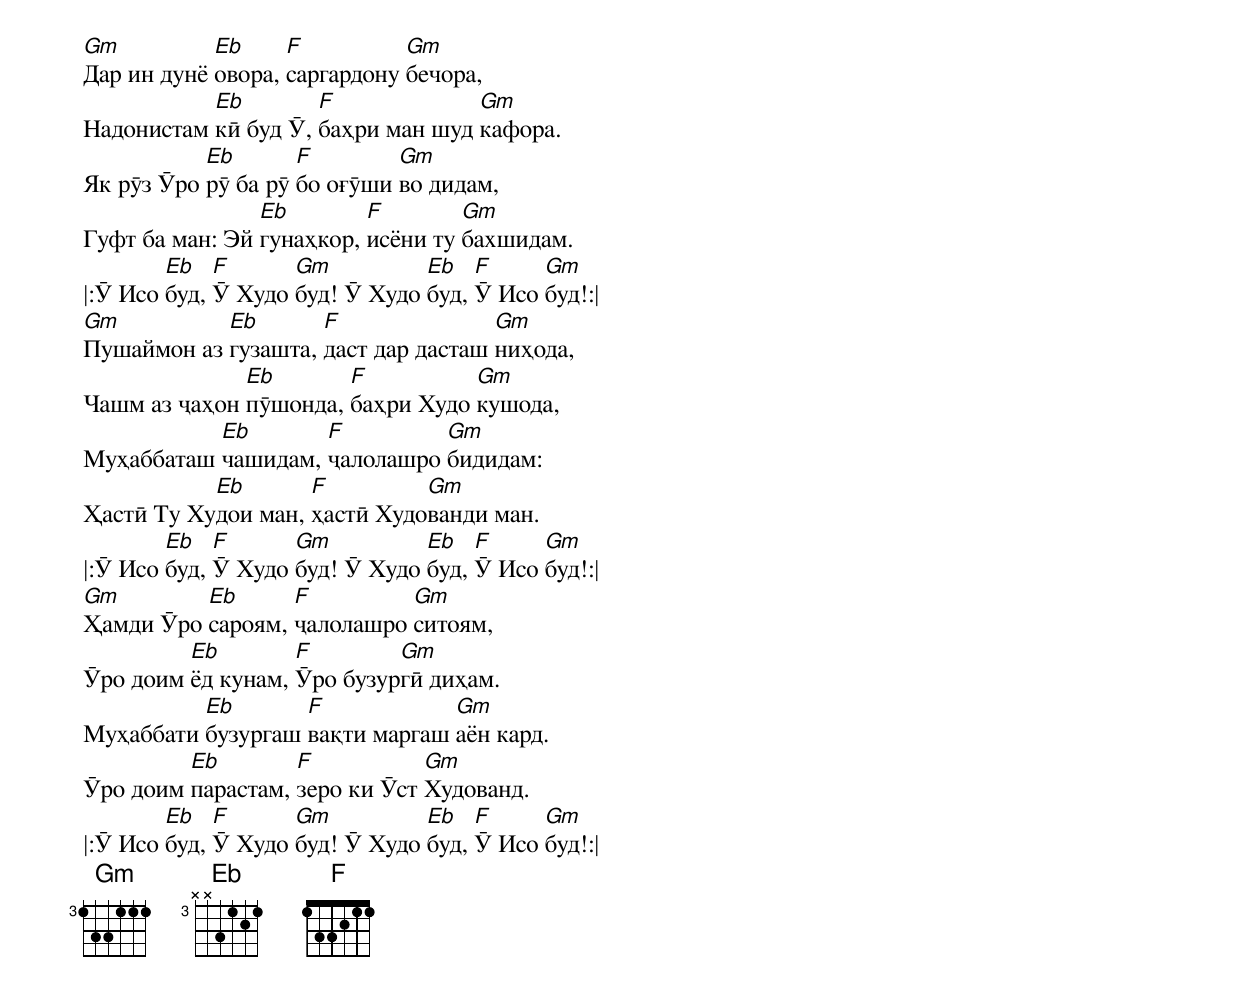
[Gm]Дар ин дунё [Eb]овора, [F]саргардону [Gm]бечора,
Надонистам [Eb]кӣ буд Ӯ, [F]баҳри ман шуд [Gm]кафора.
Як рӯз Ӯро [Eb]рӯ ба рӯ [F]бо оғӯши [Gm]во дидам,
Гуфт ба ман: Эй [Eb]гунаҳкор, [F]исёни ту [Gm]бахшидам.
|:Ӯ Исо [Eb]буд, [F]Ӯ Худо [Gm]буд! Ӯ Худо [Eb]буд, [F]Ӯ Исо [Gm]буд!:|
[Gm]Пушаймон аз [Eb]гузашта, [F]даст дар дасташ [Gm]ниҳода,
Чашм аз ҷаҳон [Eb]пӯшонда, [F]баҳри Худо [Gm]кушода,
Муҳаббаташ [Eb]чашидам, [F]ҷалолашро [Gm]бидидам:
Ҳастӣ Ту Ху[Eb]дои ман, [F]ҳастӣ Худо[Gm]ванди ман.
|:Ӯ Исо [Eb]буд, [F]Ӯ Худо [Gm]буд! Ӯ Худо [Eb]буд, [F]Ӯ Исо [Gm]буд!:|
[Gm]Ҳамди Ӯро [Eb]сароям, [F]ҷалолашро [Gm]ситоям,
Ӯро доим [Eb]ёд кунам, [F]Ӯро бузур[Gm]гӣ диҳам.
Муҳаббати [Eb]бузургаш [F]вақти маргаш [Gm]аён кард.
Ӯро доим [Eb]парастам, [F]зеро ки Ӯст [Gm]Худованд.
|:Ӯ Исо [Eb]буд, [F]Ӯ Худо [Gm]буд! Ӯ Худо [Eb]буд, [F]Ӯ Исо [Gm]буд!:|
